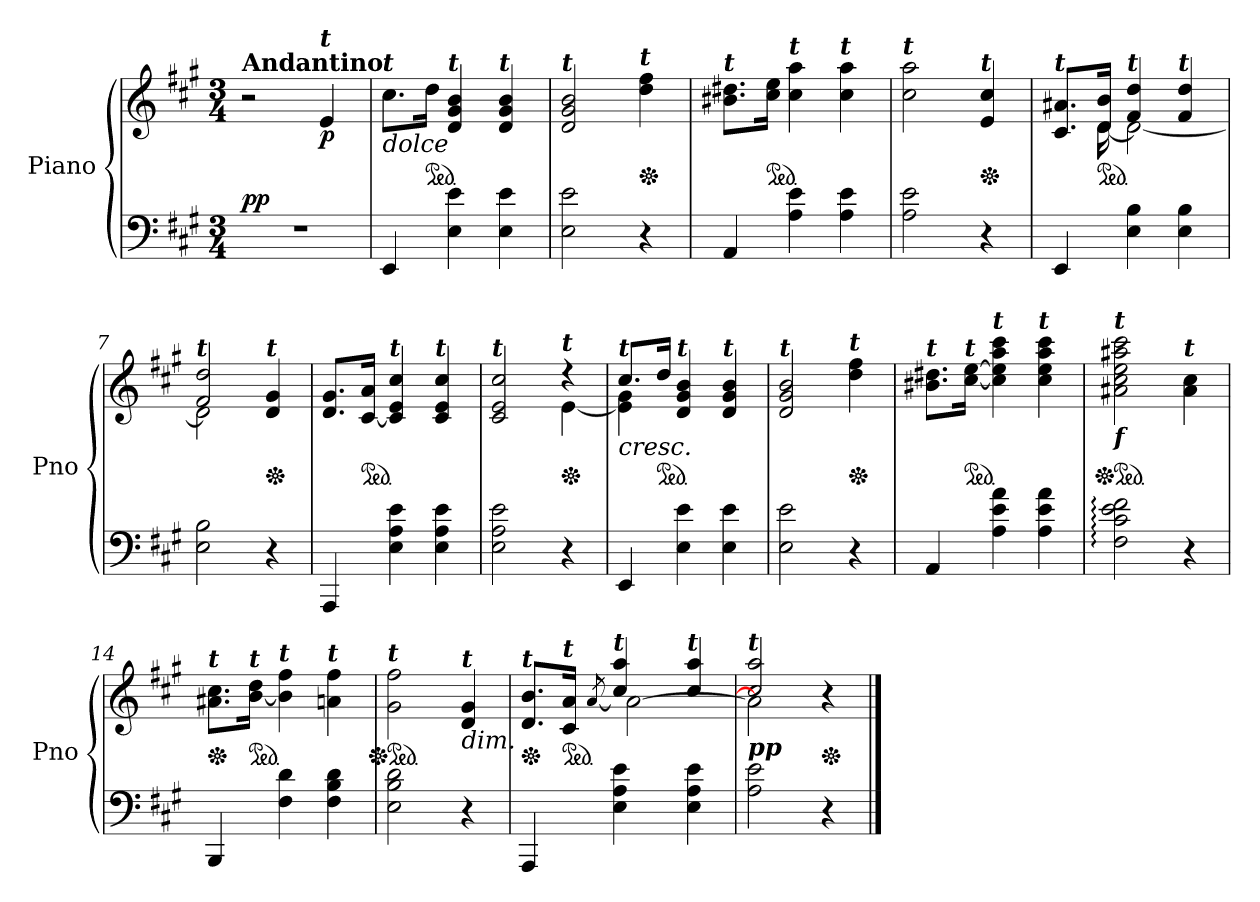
**kern	**kern	**dynam
*part1	*part1	*part1
*staff2	*staff1	*staff1/2
*I"Piano	*	*
*I'Pno	*	*
*clefF4	*clefG2	*
*k[f#c#g#]	*k[f#c#g#]	*
*M3/4	*M3/4	*
=1	=1	=1
!	!LO:TX:a:B:t=Andantino	!
!	!	!LO:DY:a=2
2.r	2r	pp
!	!LO:TX:a:Bi:t=t	!
!	!	!LO:DY:b
.	4e/	p
=2	=2	=2
!	!LO:TX:a:Bi:t=t	!
!	!LO:TX:b:i:t=dolce	!
4EE/	8.cc#\L	.
*	*ped	*
.	16dd\Jk	.
!	!LO:TX:a:Bi:t=t	!
4E\ 4e\	4d/ 4g#/ 4b/	.
!	!LO:TX:a:Bi:t=t	!
4E\ 4e\	4d/ 4g#/ 4b/	.
=3	=3	=3
!	!LO:TX:a:Bi:t=t	!
2E\ 2e\	2d/ 2g#/ 2b/	.
*	*Xped	*
!	!LO:TX:a:Bi:t=t	!
4r	4dd\ 4ff#\	.
=4	=4	=4
!	!LO:TX:a:Bi:t=t	!
4AA/	8.b#X\ 8.dd#X\L	.
*	*ped	*
.	16cc#\ 16ee\Jk	.
!	!LO:TX:a:Bi:t=t	!
4A\ 4e\	4cc#\ 4aa\	.
!	!LO:TX:a:Bi:t=t	!
4A\ 4e\	4cc#\ 4aa\	.
=5	=5	=5
!	!LO:TX:a:Bi:t=t	!
2A\ 2e\	2cc#\ 2aa\	.
*	*Xped	*
!	!LO:TX:a:Bi:t=t	!
4r	4e/ 4cc#/	.
=6	=6	=6
*	*^	*
!	!LO:TX:a:Bi:t=t	!	!
4EE/	8.c#/ 8.a#X/L	8.rcyy	.
*	*ped	*	*
.	16d/ 16b/Jk	[16d\	.
!	!LO:TX:a:Bi:t=t	!	!
4E\ 4B\	4f#/ 4dd/	2d\_	.
!	!LO:TX:a:Bi:t=t	!	!
4E\ 4B\	4f#/ 4dd/	.	.
=7	=7	=7	=7
!	!LO:TX:a:Bi:t=t	!	!
2E\ 2B\	2f#/ 2dd/	2d\]	.
*	*Xped	*	*
!	!LO:TX:a:Bi:t=t	!	!
4r	4d/ 4g#/	4ryy	.
=8	=8	=8	=8
!	!LO:TX:a:Bi:t=t	!	!
*	*v	*v	*
4AAA/	8.d/ 8.g#/L	.
*	*ped	*
.	[16c#/ 16a/Jk	.
!	!LO:TX:a:Bi:t=t	!
4E\ 4A\ 4e\	4c#/] 4e/ 4cc#/	.
!	!LO:TX:a:Bi:t=t	!
4E\ 4A\ 4e\	4c#/ 4e/ 4cc#/	.
!!LO:LB:g=z
=9	=9	=9
*	*^	*
!	!LO:TX:a:Bi:t=t	!	!
2E\ 2A\ 2e\	2c#/ 2e/ 2cc#/	2ryy	.
*	*Xped	*	*
!	!LO:TX:a:Bi:t=t	!	!
4r	4r	[4e\	.
=10	=10	=10	=10
!	!LO:TX:a:Bi:t=t	!	!
!	!LO:TX:b:i:t=cresc.	!	!
4EE/	8.cc#/L	4e\] 4g#\	.
*	*ped	*	*
.	16dd/Jk	.	.
!	!LO:TX:a:Bi:t=t	!	!
4E\ 4e\	4d/ 4g#/ 4b/	2ryy	.
!	!LO:TX:a:Bi:t=t	!	!
4E\ 4e\	4d/ 4g#/ 4b/	.	.
*	*v	*v	*
=11	=11	=11
!	!LO:TX:a:Bi:t=t	!
2E\ 2e\	2d/ 2g#/ 2b/	.
*	*Xped	*
!	!LO:TX:a:Bi:t=t	!
4r	4dd\ 4ff#\	.
=12	=12	=12
!	!LO:TX:a:Bi:t=t	!
4AA/	8.b#X\ 8.dd#X\L	.
*	*ped	*
!	!LO:TX:a:Bi:t=t	!
.	[16cc#\ [16ee\Jk	.
!	!LO:TX:a:Bi:t=t	!
4A\ 4e\ 4a\	4cc#\] 4ee\] 4aa\ 4ccc#\	.
!	!LO:TX:a:Bi:t=t	!
4A\ 4e\ 4a\	4cc#\ 4ee\ 4aa\ 4ccc#\	.
=13	=13	=13
*	*Xped	*
*	*ped	*
!	!LO:TX:b:Bi:t=f	!
!	!LO:TX:a:Bi:t=t	!
2F#\: 2c#\: 2e\: 2f#\:	2a#X\ 2cc#\ 2ee\ 2aa#X\ 2ccc#\	.
!	!LO:TX:a:Bi:t=t	!
4r	4a#\ 4cc#\	.
=14	=14	=14
*	*Xped	*
!	!LO:TX:a:Bi:t=t	!
4BBB/	8.a#X\ 8.cc#\L	.
*	*ped	*
!	!LO:TX:a:Bi:t=t	!
.	[16b\ 16dd\Jk	.
!	!LO:TX:a:Bi:t=t	!
4F#\ 4d\	4b\] 4ff#\	.
!	!LO:TX:a:Bi:t=t	!
4F#\ 4B\ 4d\	4an\ 4ff#\	.
=15	=15	=15
*	*Xped	*
*	*ped	*
!	!LO:TX:a:Bi:t=t	!
2E\ 2B\ 2d\	2g#\ 2ff#\	.
!	!LO:TX:b:i:t=dim.	!
!	!LO:TX:a:Bi:t=t	!
4r	4d/ 4g#/	.
=16	=16	=16
*	*Xped	*
*	*^	*
*	*	*^	*
!	!LO:TX:a:Bi:t=t	!	!	!
4AAA/	8.d/ 8.b/L	4ryy	4ryy	.
*	*ped	*	*	*
!	!LO:TX:a:Bi:t=t	!	!	!
.	16c#/ 16a/Jk	.	.	.
.	.	[8qa/	.	.
!	!LO:TX:a:Bi:t=t	!	!	!
4E\ 4A\ 4e\	4cc#/ 4aa/	16a\yy_	[2a\	.
.	.	4..a\yy_	.	.
!	!LO:TX:a:Bi:t=t	!	!	!
4E\ 4A\ 4e\	4cc#/ 4aa/	.	.	.
!!LO:LB:g=z	!!	!!
=17	=17	=17	=17	=17
!	!LO:TX:b:Bi:t=pp	!	!	!
!	!LO:TX:a:Bi:t=t	!	!	!
2A\ 2e\	2cc#/ 2aa/	2a\yy]	2a\]	.
*	*Xped	*	*	*
4r	4r	4rddyy	4ryy	.
*	*v	*v	*v	*
==	==	==
*-	*-	*-
